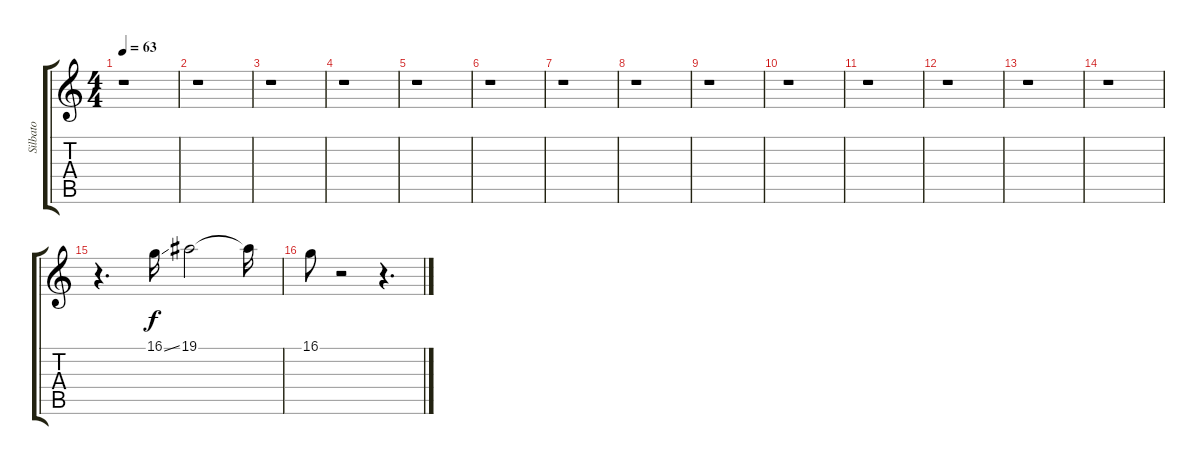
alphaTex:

\track ("Silbato" "Silbato") {instrument recorder}
\staff {score tabs}
\tuning (Eb4 Bb3 Gb3 Db3 Ab2 Eb2) {hide}
\ts (4 4)
\tempo 63
\clef g2
\ks c
r.1{dy f} |
r.1 |
r.1 |
r.1 |
r.1 |
r.1 |
r.1 |
r.1 |
r.1 |
r.1 |
r.1 |
r.1 |
r.1 |
r.1 |
r.4{d} 16.1{ss}.16 19.1.2 19.1{t}.16 |
16.1.8 r.2 r.4{d}
